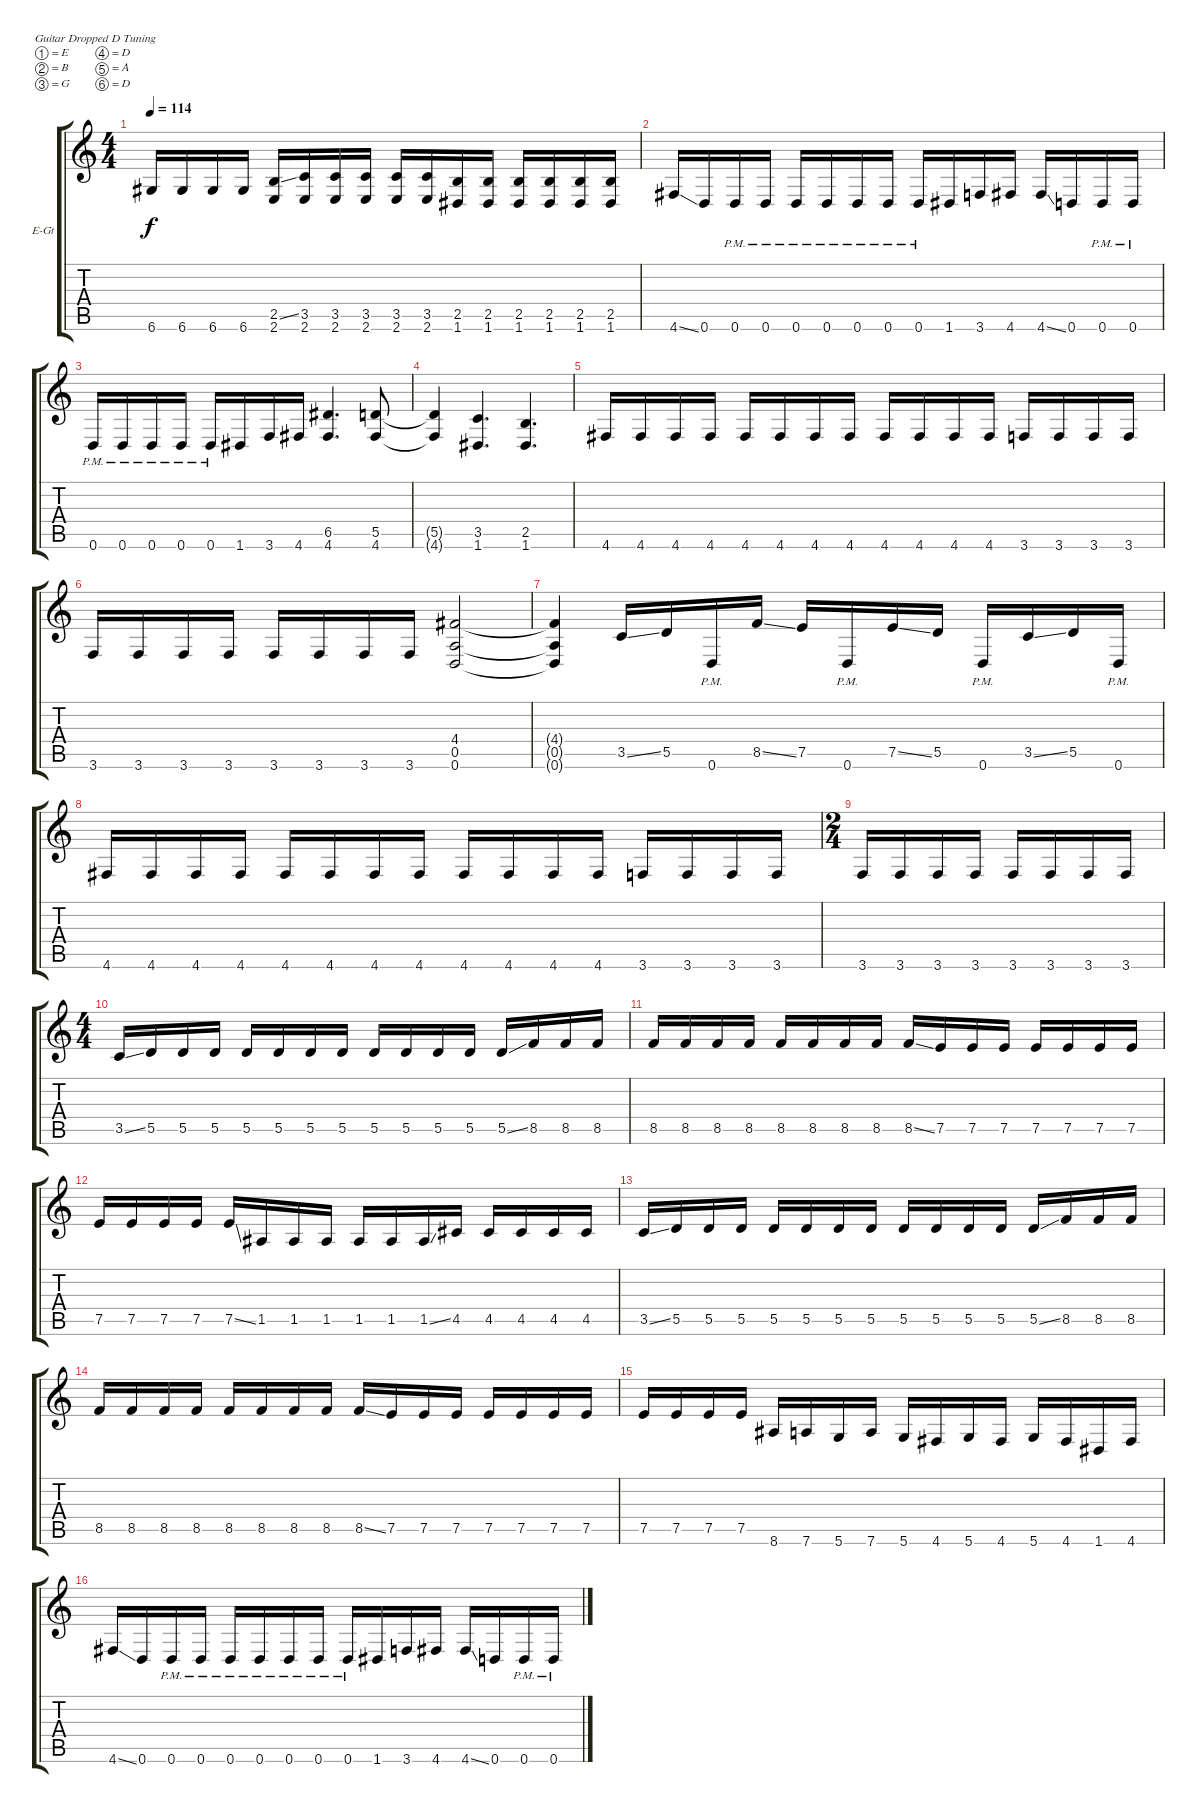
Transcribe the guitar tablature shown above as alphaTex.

\bracketExtendMode groupsimilarinstruments
\firstSystemTrackNameOrientation horizontal
\otherSystemsTrackNameOrientation horizontal
\track ("Guitar" "E-Gt") {instrument distortionguitar}
\staff {score tabs}
\tuning (E4 B3 G3 D3 A2 D2)
\ts (4 4)
\tempo 114
\clef g2
\ks c
6.6.16{dy f} 6.6.16 6.6.16 6.6.16 (2.5{ss} 2.6).16 (3.5 2.6).16 (3.5 2.6).16 (3.5 2.6).16 (3.5 2.6).16 (3.5 2.6).16 (2.5 1.6).16 (2.5 1.6).16 (2.5 1.6).16 (2.5 1.6).16 (2.5 1.6).16 (2.5 1.6).16 |
4.6{ss}.16 0.6.16 0.6{pm}.16 0.6{pm}.16 0.6{pm}.16 0.6{pm}.16 0.6{pm}.16 0.6{pm}.16 0.6{pm}.16 1.6.16 3.6.16 4.6.16 4.6{ss}.16 0.6.16 0.6{pm}.16 0.6{pm}.16 |
0.6{pm}.16 0.6{pm}.16 0.6{pm}.16 0.6{pm}.16 0.6{pm}.16 1.6.16 3.6.16 4.6.16 (6.5 4.6).4{d} (5.5 4.6).8 |
(5.5{t} 4.6{t}).4 (3.5 1.6).4{d} (2.5 1.6).4{d} |
4.6.16 4.6.16 4.6.16 4.6.16 4.6.16 4.6.16 4.6.16 4.6.16 4.6.16 4.6.16 4.6.16 4.6.16 3.6.16 3.6.16 3.6.16 3.6.16 |
3.6.16 3.6.16 3.6.16 3.6.16 3.6.16 3.6.16 3.6.16 3.6.16 (4.4 0.5 0.6).2 |
(4.4{t} 0.5{t} 0.6{t}).4 3.5{ss}.16 5.5.16 0.6{pm}.16 8.5{ss}.16 7.5.16 0.6{pm}.16 7.5{ss}.16 5.5.16 0.6{pm}.16 3.5{ss}.16 5.5.16 0.6{pm}.16 |
4.6.16 4.6.16 4.6.16 4.6.16 4.6.16 4.6.16 4.6.16 4.6.16 4.6.16 4.6.16 4.6.16 4.6.16 3.6.16 3.6.16 3.6.16 3.6.16 |
\ts (2 4)
3.6.16 3.6.16 3.6.16 3.6.16 3.6.16 3.6.16 3.6.16 3.6.16 |
\ts (4 4)
3.5{ss}.16 5.5.16 5.5.16 5.5.16 5.5.16 5.5.16 5.5.16 5.5.16 5.5.16 5.5.16 5.5.16 5.5.16 5.5{ss}.16 8.5.16 8.5.16 8.5.16 |
8.5.16 8.5.16 8.5.16 8.5.16 8.5.16 8.5.16 8.5.16 8.5.16 8.5{ss}.16 7.5.16 7.5.16 7.5.16 7.5.16 7.5.16 7.5.16 7.5.16 |
7.5.16 7.5.16 7.5.16 7.5.16 7.5{ss}.16 1.5.16 1.5.16 1.5.16 1.5.16 1.5.16 1.5{ss}.16 4.5.16 4.5.16 4.5.16 4.5.16 4.5.16 |
3.5{ss}.16 5.5.16 5.5.16 5.5.16 5.5.16 5.5.16 5.5.16 5.5.16 5.5.16 5.5.16 5.5.16 5.5.16 5.5{ss}.16 8.5.16 8.5.16 8.5.16 |
8.5.16 8.5.16 8.5.16 8.5.16 8.5.16 8.5.16 8.5.16 8.5.16 8.5{ss}.16 7.5.16 7.5.16 7.5.16 7.5.16 7.5.16 7.5.16 7.5.16 |
7.5.16 7.5.16 7.5.16 7.5.16 8.6.16 7.6.16 5.6.16 7.6.16 5.6.16 4.6.16 5.6.16 4.6.16 5.6.16 4.6.16 1.6.16 4.6.16 |
4.6{ss}.16 0.6.16 0.6{pm}.16 0.6{pm}.16 0.6{pm}.16 0.6{pm}.16 0.6{pm}.16 0.6{pm}.16 0.6{pm}.16 1.6.16 3.6.16 4.6.16 4.6{ss}.16 0.6.16 0.6{pm}.16 0.6{pm}.16
